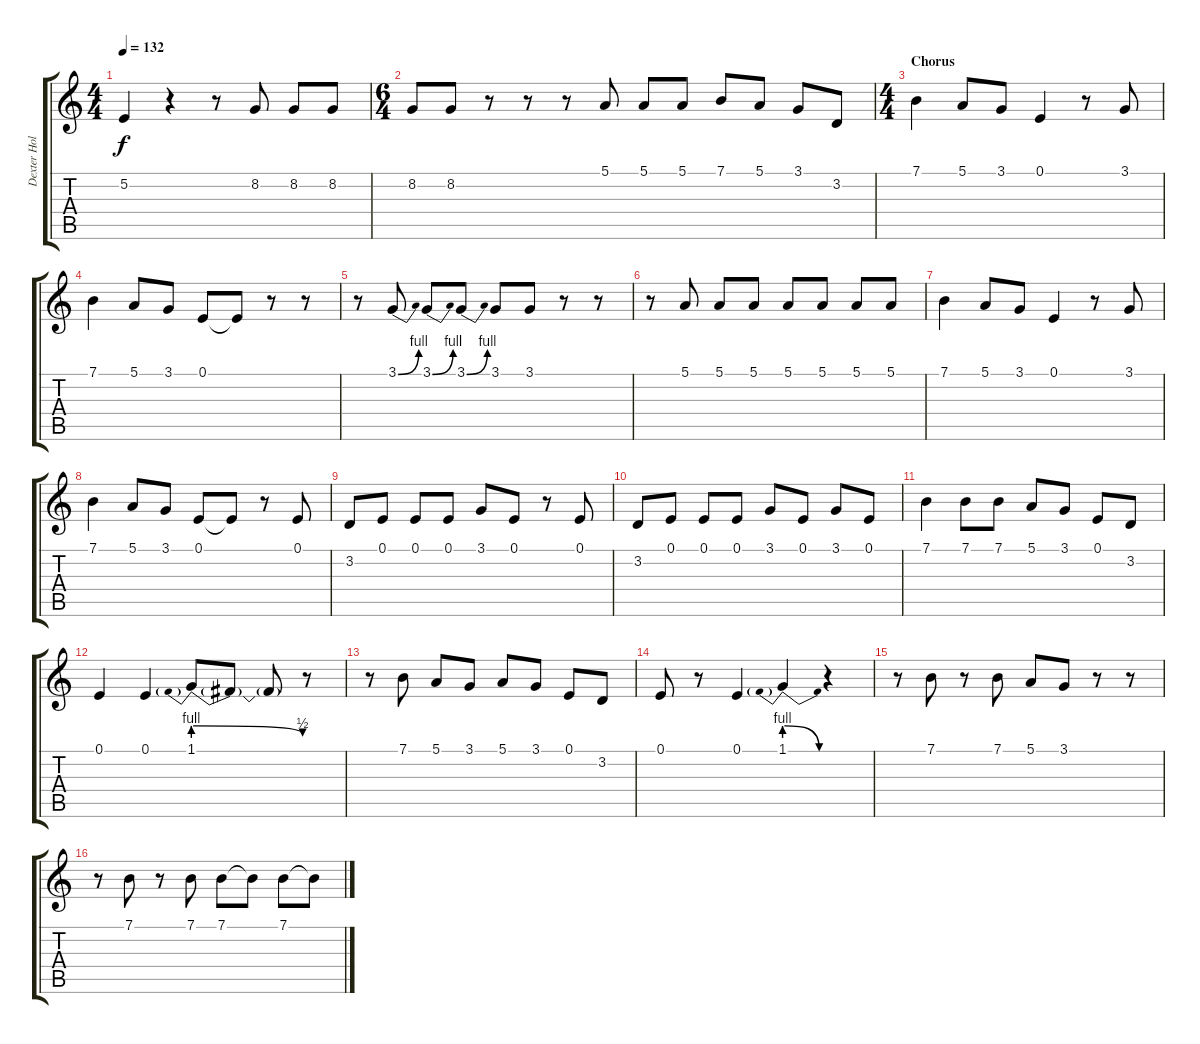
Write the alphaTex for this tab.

\track ("Dexter Holland (Vocal)" "Dexter Hol") {instrument trumpet}
\staff {score tabs}
\tuning (E4 B3 G3 D3 A2 E2) {hide}
\ts (4 4)
\tempo 132
\clef g2
\ks c
5.2.4{dy f} r.4 r.8 8.2.8 8.2.8 8.2.8 |
\ts (6 4)
8.2.8 8.2.8 r.8 r.8 r.8 5.1.8 5.1.8 5.1.8 7.1.8 5.1.8 3.1.8 3.2.8 |
\ts (4 4)
\section ("" "Chorus")
7.1.4 5.1.8 3.1.8 0.1.4 r.8 3.1.8 |
7.1.4 5.1.8 3.1.8 0.1.8 0.1{t}.8 r.8 r.8 |
r.8 3.1{be (bend 0 0 60 4)}.8 3.1{be (bend 0 0 60 4)}.8 3.1{be (bend 0 0 60 4)}.8 3.1.8 3.1.8 r.8 r.8 |
r.8 5.1.8 5.1.8 5.1.8 5.1.8 5.1.8 5.1.8 5.1.8 |
7.1.4 5.1.8 3.1.8 0.1.4 r.8 3.1.8 |
7.1.4 5.1.8 3.1.8 0.1.8 0.1{t}.8 r.8 0.1.8 |
3.2.8 0.1.8 0.1.8 0.1.8 3.1.8 0.1.8 r.8 0.1.8 |
3.2.8 0.1.8 0.1.8 0.1.8 3.1.8 0.1.8 3.1.8 0.1.8 |
7.1.4 7.1.8 7.1.8 5.1.8 3.1.8 0.1.8 3.2.8 |
0.1.4 0.1.4 1.1{be (prebendrelease 0 4 60 2)}.8 1.1{t}.8 1.1{t}.8 r.8 |
r.8 7.1.8 5.1.8 3.1.8 5.1.8 3.1.8 0.1.8 3.2.8 |
0.1.8 r.8 0.1.4 1.1{be (prebendrelease 0 4 60 0)}.4 r.4 |
r.8 7.1.8 r.8 7.1.8 5.1.8 3.1.8 r.8 r.8 |
r.8 7.1.8 r.8 7.1.8 7.1.8 7.1{t}.8 7.1.8 7.1{t}.8
